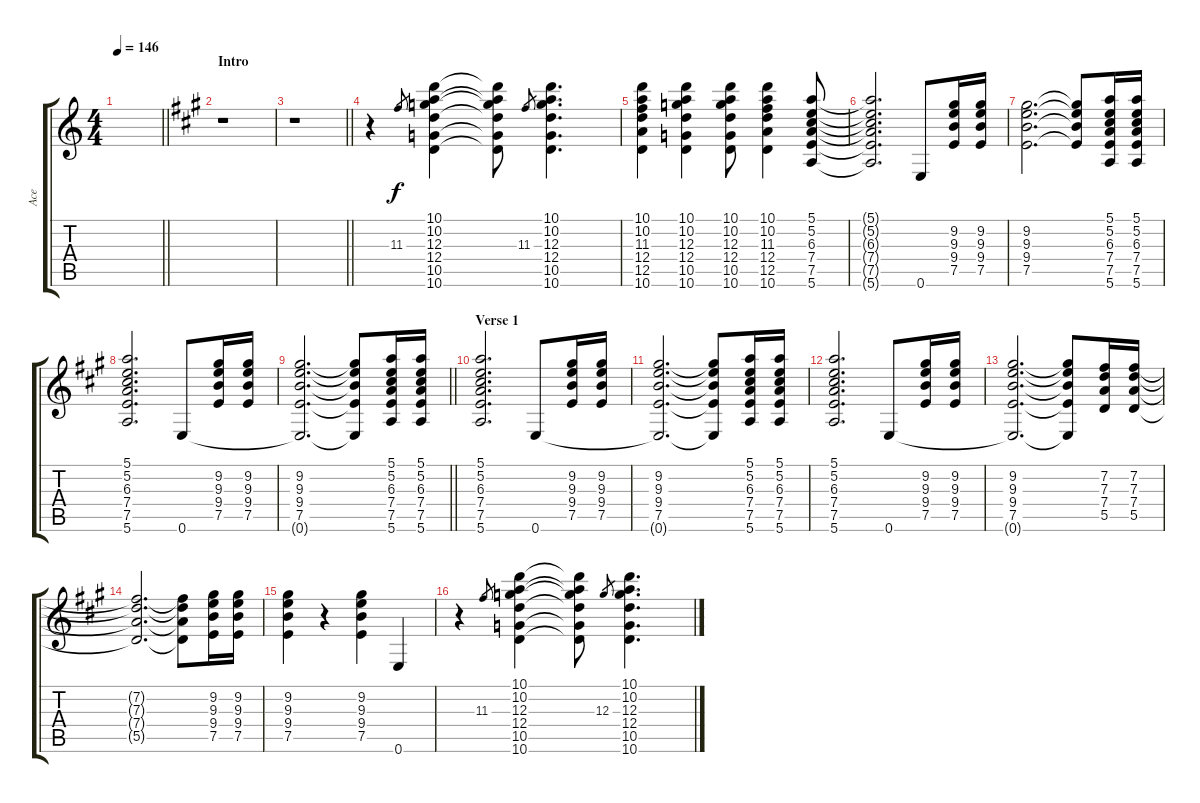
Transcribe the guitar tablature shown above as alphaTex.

\track ("Ace" "Ace") {instrument distortionguitar}
\staff {score tabs}
\tuning (E4 B3 G3 D3 A2 E2) {hide}
\ts (4 4)
\tempo 146
\clef g2
\barLineRight lightlight
\ks c
|
\section ("" "Intro")
\ks a
r.1 |
\barLineRight lightlight
r.1 |
r.4 11.3.8{gr} (10.1 10.2 12.3 12.4 10.5 10.6).4 (10.1{t} 10.2{t} 12.3{t} 12.4{t} 10.5{t} 10.6{t}).8 11.3.8{gr} (10.1 10.2 12.3 12.4 10.5 10.6).4{d} |
(10.1 10.2 11.3 12.4 12.5 10.6).4 (10.1 10.2 12.3 12.4 10.5 10.6).4 (10.1 10.2 12.3 12.4 10.5 10.6).8 (10.1 10.2 11.3 12.4 12.5 10.6).4 (5.1 5.2 6.3 7.4 7.5 5.6).8 |
(5.1{t} 5.2{t} 6.3{t} 7.4{t} 7.5{t} 5.6{t}).2{d} 0.6.8 (9.2 9.3 9.4 7.5).16 (9.2 9.3 9.4 7.5).16 |
(9.2 9.3 9.4 7.5).2{d} (9.2{t} 9.3{t} 9.4{t} 7.5{t}).8 (5.1 5.2 6.3 7.4 7.5 5.6).16 (5.1 5.2 6.3 7.4 7.5 5.6).16 |
(5.1 5.2 6.3 7.4 7.5 5.6).2{d} 0.6.8 (9.2 9.3 9.4 7.5).16 (9.2 9.3 9.4 7.5).16 |
\barLineRight lightlight
(9.2 9.3 9.4 7.5 0.6{t}).2{d} (9.2{t} 9.3{t} 9.4{t} 7.5{t} 0.6{t}).8 (5.1 5.2 6.3 7.4 7.5 5.6).16 (5.1 5.2 6.3 7.4 7.5 5.6).16 |
\section ("" "Verse 1")
(5.1 5.2 6.3 7.4 7.5 5.6).2{d} 0.6.8 (9.2 9.3 9.4 7.5).16 (9.2 9.3 9.4 7.5).16 |
(9.2 9.3 9.4 7.5 0.6{t}).2{d} (9.2{t} 9.3{t} 9.4{t} 7.5{t} 0.6{t}).8 (5.1 5.2 6.3 7.4 7.5 5.6).16 (5.1 5.2 6.3 7.4 7.5 5.6).16 |
(5.1 5.2 6.3 7.4 7.5 5.6).2{d} 0.6.8 (9.2 9.3 9.4 7.5).16 (9.2 9.3 9.4 7.5).16 |
(9.2 9.3 9.4 7.5 0.6{t}).2{d} (9.2{t} 9.3{t} 9.4{t} 7.5{t} 0.6{t}).8 (7.2 7.3 7.4 5.5).16 (7.2 7.3 7.4 5.5).16 |
(7.2{t} 7.3{t} 7.4{t} 5.5{t}).2{d} (7.2{t} 7.3{t} 7.4{t} 5.5{t}).8 (9.2 9.3 9.4 7.5).16 (9.2 9.3 9.4 7.5).16 |
(9.2 9.3 9.4 7.5).4 r.4 (9.2 9.3 9.4 7.5).4 0.6.4 |
r.4 11.3.8{gr} (10.1 10.2 12.3 12.4 10.5 10.6).4 (10.1{t} 10.2{t} 12.3{t} 12.4{t} 10.5{t} 10.6{t}).8 12.3.8{gr} (10.1 10.2 12.3 12.4 10.5 10.6).4{d}
